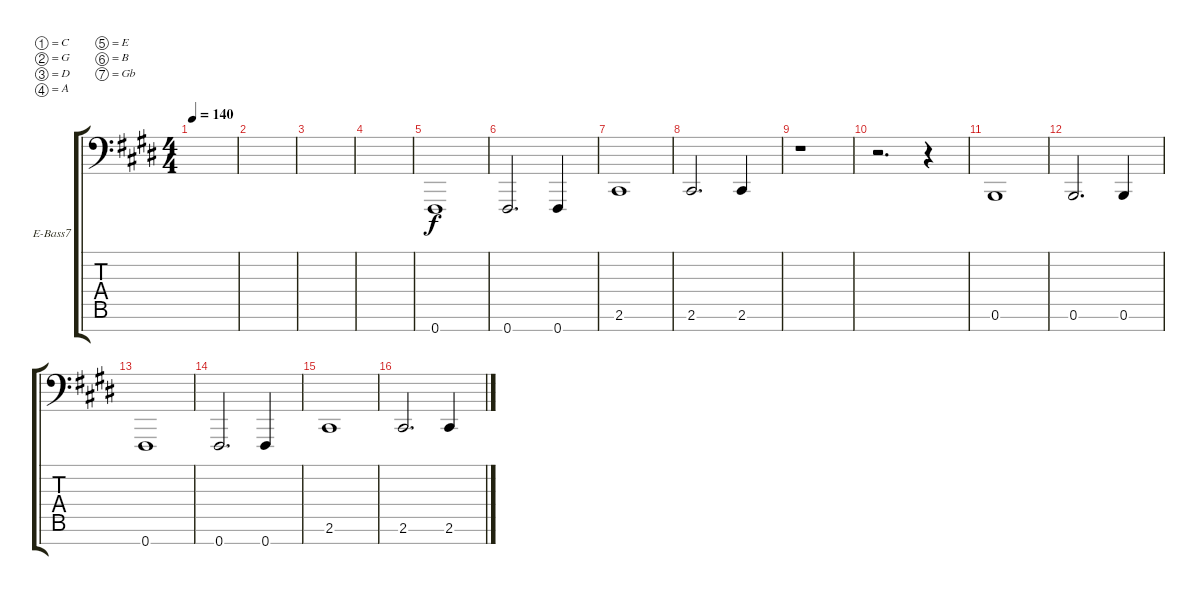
\defaultSystemsLayout 4
\bracketExtendMode groupsimilarinstruments
\firstSystemTrackNameOrientation horizontal
\otherSystemsTrackNameOrientation horizontal
\track ("Electric Bass" "E-Bass7") {instrument electricbassfinger}
\staff {score tabs}
\tuning (C3 G2 D2 A1 E1 B0 Gb0)
\ts (4 4)
\tempo 140
\clef f4
\scale
0.333333
\ks e
|
\scale
0.333333 |
\scale
0.333333 |
\scale
0.333333 |
\scale
0.333333 0.7.1 |
\scale
0.333333 0.7.2{d} 0.7.4 |
\scale
0.333333 2.6.1 |
\scale
0.333333 2.6.2{d} 2.6.4 |
\scale
0.333333 r.1 |
\scale
0.333333 r.2{d} r.4 |
\scale
0.333333 0.6.1 |
\scale
0.333333 0.6.2{d} 0.6.4 |
\scale
0.333333 0.7.1 |
\scale
0.333333 0.7.2{d} 0.7.4 |
\scale
0.333333 2.6.1 |
\scale
0.333333 2.6.2{d} 2.6.4
